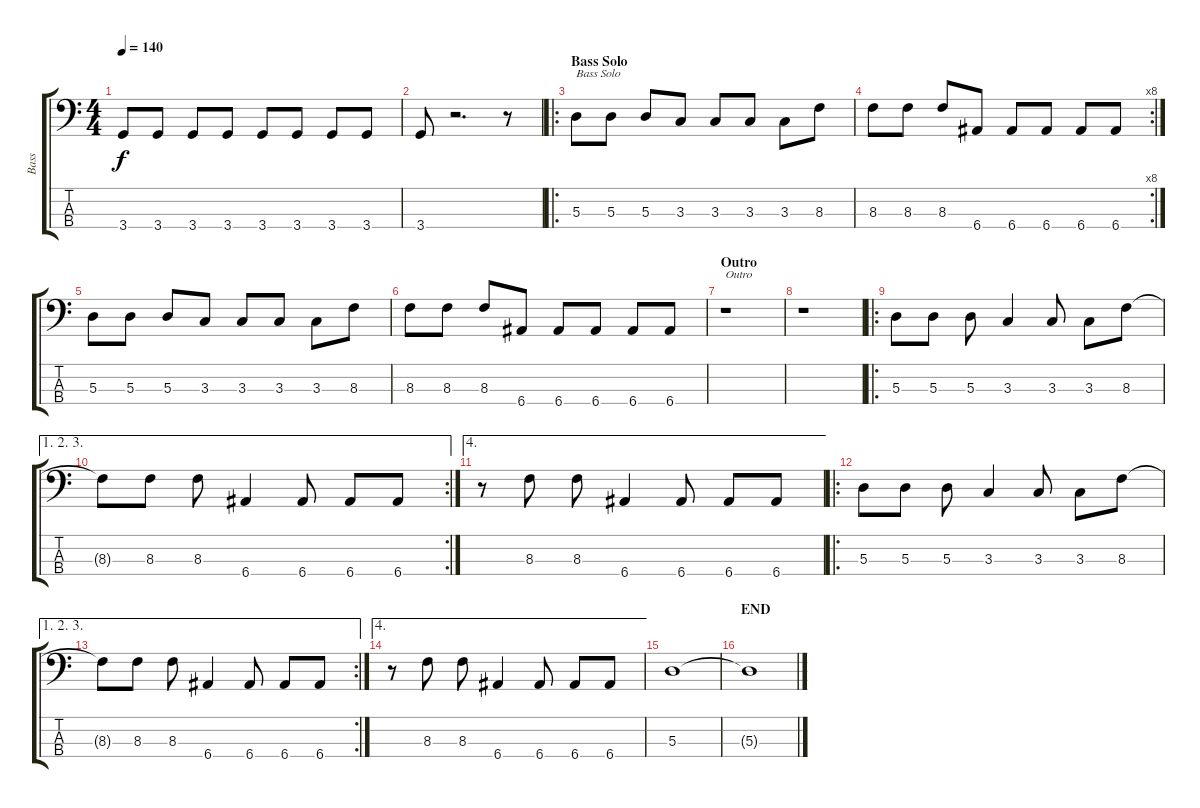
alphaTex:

\track ("Bass" "Bass") {instrument electricbassfinger}
\staff {score tabs}
\tuning (G2 D2 A1 E1) {hide}
\ts (4 4)
\tempo 140
\clef f4
\ks c
3.4.8{dy f} 3.4.8 3.4.8 3.4.8 3.4.8 3.4.8 3.4.8 3.4.8 |
3.4.8 r.2{d} r.8 |
\ro
\section ("" "Bass Solo")
5.3.8{txt "Bass Solo"} 5.3.8 5.3.8 3.3.8 3.3.8 3.3.8 3.3.8 8.3.8 |
\rc 8
8.3.8 8.3.8 8.3.8 6.4.8 6.4.8 6.4.8 6.4.8 6.4.8 |
5.3.8 5.3.8 5.3.8 3.3.8 3.3.8 3.3.8 3.3.8 8.3.8 |
8.3.8 8.3.8 8.3.8 6.4.8 6.4.8 6.4.8 6.4.8 6.4.8 |
\section ("" "Outro")
r.1{txt "Outro"} |
r.1 |
\ro
5.3.8 5.3.8 5.3.8 3.3.4 3.3.8 3.3.8 8.3.8 |
\ae (1 2 3)
\rc 2
8.3{t}.8 8.3.8 8.3.8 6.4.4 6.4.8 6.4.8 6.4.8 |
\ae 4
r.8 8.3.8 8.3.8 6.4.4 6.4.8 6.4.8 6.4.8 |
\ro
5.3.8 5.3.8 5.3.8 3.3.4 3.3.8 3.3.8 8.3.8 |
\ae (1 2 3)
\rc 2
8.3{t}.8 8.3.8 8.3.8 6.4.4 6.4.8 6.4.8 6.4.8 |
\ae 4
r.8 8.3.8 8.3.8 6.4.4 6.4.8 6.4.8 6.4.8 |
5.3.1 |
\section ("" "END")
5.3{t}.1
